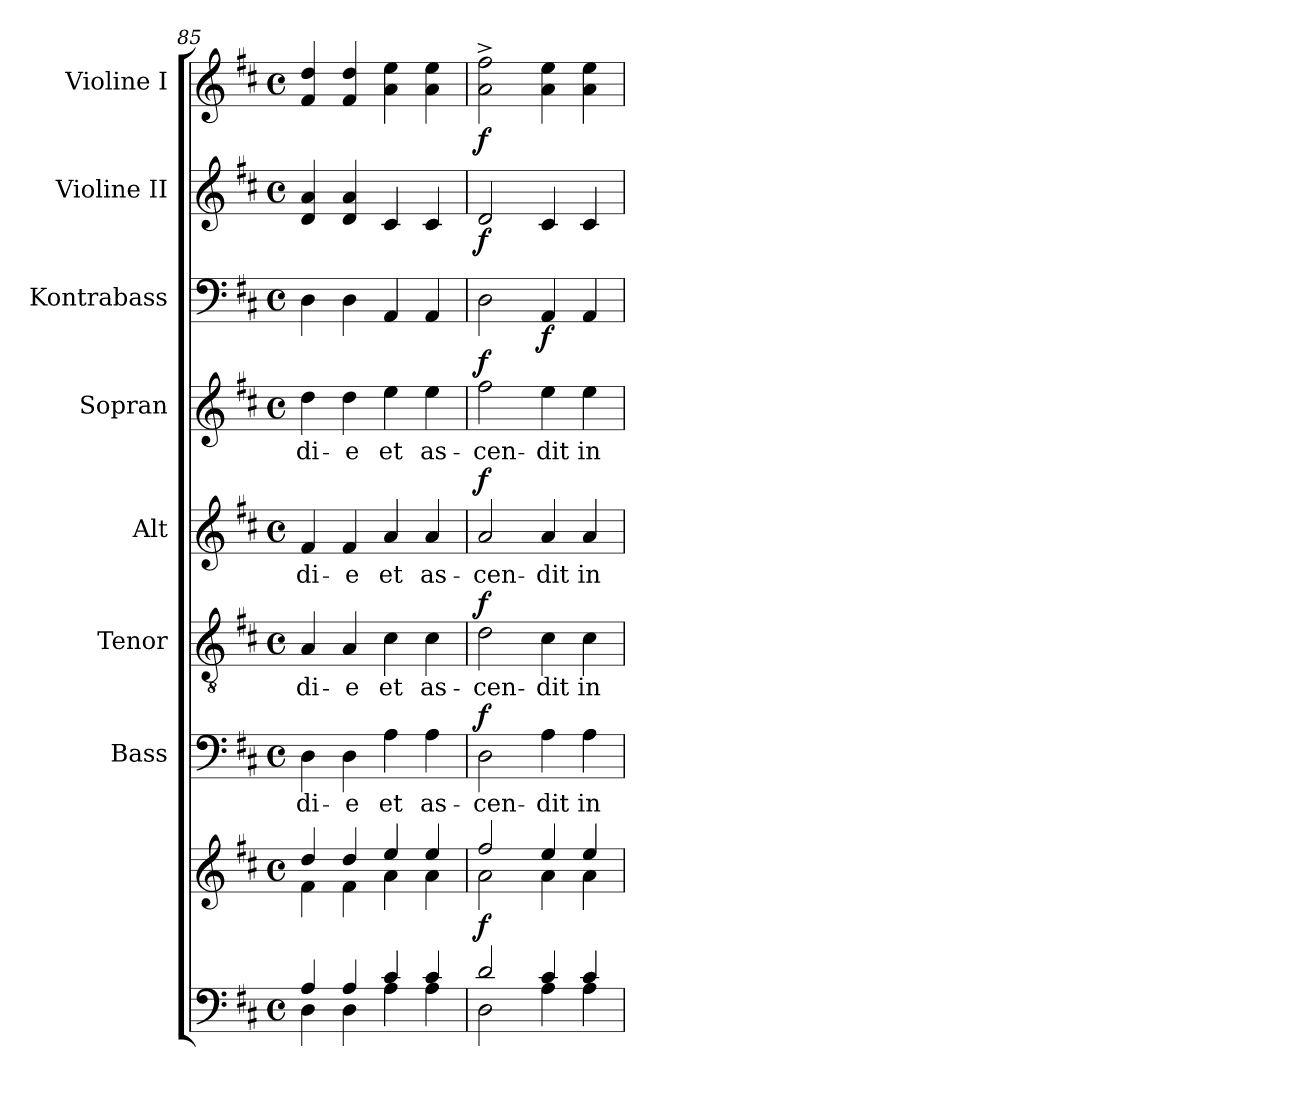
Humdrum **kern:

**kern	**kern	**dynam	**kern	**text	**dynam	**kern	**text	**dynam	**kern	**text	**dynam	**kern	**text	**dynam	**kern	**dynam	**kern	**dynam	**kern	**dynam
*part8	*part8	*part8	*part7	*part7	*part7	*part6	*part6	*part6	*part5	*part5	*part5	*part4	*part4	*part4	*part3	*part3	*part2	*part2	*part1	*part1
*staff9	*staff8	*staff8/9	*staff7	*staff7	*staff7	*staff6	*staff6	*staff6	*staff5	*staff5	*staff5	*staff4	*staff4	*staff4	*staff3	*staff3	*staff2	*staff2	*staff1	*staff1
*	*	*	*I"Bass	*	*	*I"Tenor	*	*	*I"Alt	*	*	*I"Sopran	*	*	*I"Kontrabass	*	*I"Violine II	*	*I"Violine I	*
*	*	*	*I'B.	*	*	*I'T.	*	*	*I'A.	*	*	*I'S.	*	*	*I'Kb.	*	*I'Vl. II	*	*I'Vl. I	*
*clefF4	*clefG2	*	*clefF4	*	*	*clefGv2	*	*	*clefG2	*	*	*clefG2	*	*	*clefF4	*	*clefG2	*	*clefG2	*
*	*	*	*	*	*	*	*	*	*	*	*	*	*	*	*ITrd7c12	*	*	*	*	*
*k[f#c#]	*k[f#c#]	*	*k[f#c#]	*	*	*k[f#c#]	*	*	*k[f#c#]	*	*	*k[f#c#]	*	*	*k[f#c#]	*	*k[f#c#]	*	*k[f#c#]	*
*D:	*D:	*	*D:	*	*	*D:	*	*	*D:	*	*	*D:	*	*	*D:	*	*D:	*	*D:	*
*M4/4	*M4/4	*	*M4/4	*	*	*M4/4	*	*	*M4/4	*	*	*M4/4	*	*	*M4/4	*	*M4/4	*	*M4/4	*
*met(c)	*met(c)	*	*met(c)	*	*	*met(c)	*	*	*met(c)	*	*	*met(c)	*	*	*met(c)	*	*met(c)	*	*met(c)	*
=85	=85	=85	=85	=85	=85	=85	=85	=85	=85	=85	=85	=85	=85	=85	=85	=85	=85	=85	=85	=85
*^	*^	*	*	*	*	*	*	*	*	*	*	*	*	*	*	*	*	*	*	*
!	!	!	!	!	!	!LO:LY:b	!	!	!LO:LY:b	!	!	!LO:LY:b	!	!	!LO:LY:b	!	!	!	!	!	!	!
4A/	4D\	4dd/	4f#\	.	4D\	di-	.	4A/	di-	.	4f#/	di-	.	4dd\	di-	.	4DD\	.	4d/ 4a/	.	4f#/ 4dd/	.
!	!	!	!	!	!	!LO:LY:b	!	!	!LO:LY:b	!	!	!LO:LY:b	!	!	!LO:LY:b	!	!	!	!	!	!	!
4A/	4D\	4dd/	4f#\	.	4D\	-e	.	4A/	-e	.	4f#/	-e	.	4dd\	-e	.	4DD\	.	4d/ 4a/	.	4f#/ 4dd/	.
!	!	!	!	!	!	!LO:LY:b	!	!	!LO:LY:b	!	!	!LO:LY:b	!	!	!LO:LY:b	!	!	!	!	!	!	!
4c#/	4A\	4ee/	4a\	.	4A\	et	.	4c#\	et	.	4a/	et	.	4ee\	et	.	4AAA/	.	4c#/	.	4a\ 4ee\	.
!	!	!	!	!	!	!LO:LY:b	!	!	!LO:LY:b	!	!	!LO:LY:b	!	!	!LO:LY:b	!	!	!	!	!	!	!
4c#/	4A\	4ee/	4a\	.	4A\	as-	.	4c#\	as-	.	4a/	as-	.	4ee\	as-	.	4AAA/	.	4c#/	.	4a\ 4ee\	.
=86	=86	=86	=86	=86	=86	=86	=86	=86	=86	=86	=86	=86	=86	=86	=86	=86	=86	=86	=86	=86	=86	=86
!	!	!	!	!LO:DY:b	!	!LO:LY:b	!LO:DY:a	!	!LO:LY:b	!LO:DY:a	!	!LO:LY:b	!LO:DY:a	!	!LO:LY:b	!LO:DY:a	!	!	!	!LO:DY:b	!	!LO:DY:b
2d/	2D\	2ff#/	2a\	f	2D\	-cen-	f	2d\	-cen-	f	2a/	-cen-	f	2ff#\	-cen-	f	2DD\	.	2d/	f	2a\^> 2ff#\^>	f
!	!	!	!	!	!	!LO:LY:b	!	!	!LO:LY:b	!	!	!LO:LY:b	!	!	!LO:LY:b	!	!	!LO:DY:b	!	!	!	!
4c#/	4A\	4ee/	4a\	.	4A\	-dit	.	4c#\	-dit	.	4a/	-dit	.	4ee\	-dit	.	4AAA/	f	4c#/	.	4a\ 4ee\	.
!	!	!	!	!	!	!LO:LY:b	!	!	!LO:LY:b	!	!	!LO:LY:b	!	!	!LO:LY:b	!	!	!	!	!	!	!
4c#/	4A\	4ee/	4a\	.	4A\	in	.	4c#\	in	.	4a/	in	.	4ee\	in	.	4AAA/	.	4c#/	.	4a\ 4ee\	.
*v	*v	*	*	*	*	*	*	*	*	*	*	*	*	*	*	*	*	*	*	*	*	*
*	*v	*v	*	*	*	*	*	*	*	*	*	*	*	*	*	*	*	*	*	*	*
=	=	=	=	=	=	=	=	=	=	=	=	=	=	=	=	=	=	=	=	=
*-	*-	*-	*-	*-	*-	*-	*-	*-	*-	*-	*-	*-	*-	*-	*-	*-	*-	*-	*-	*-
